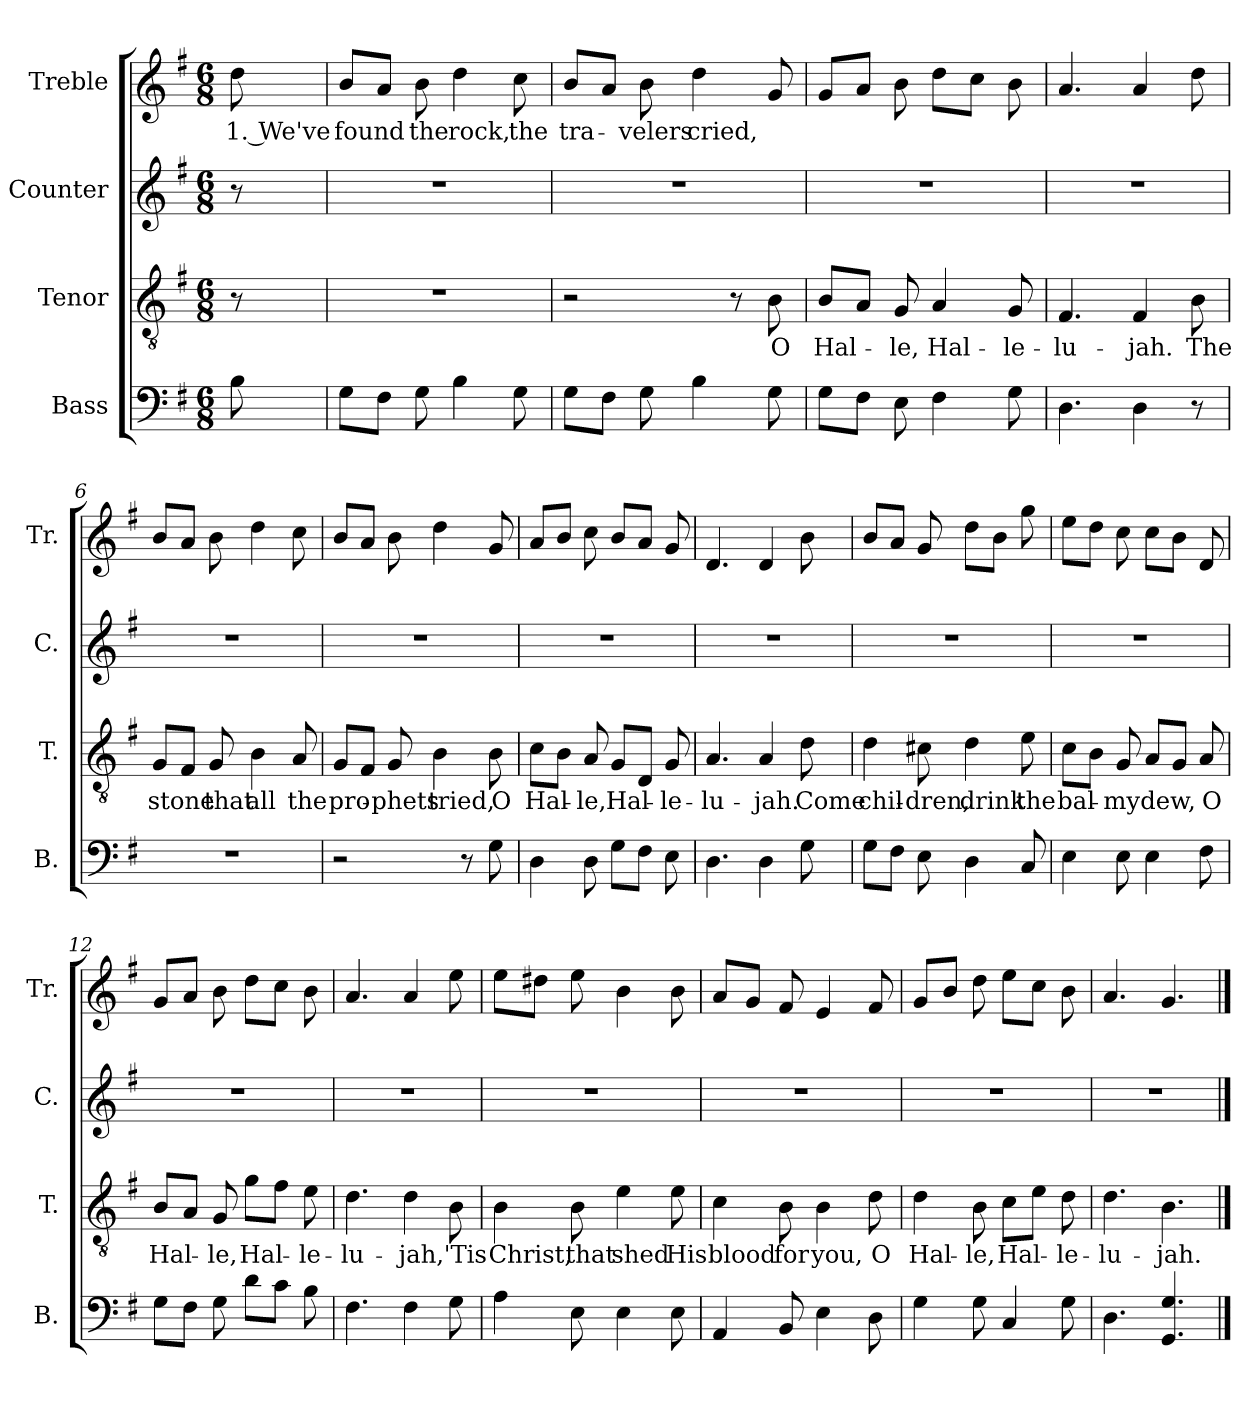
**kern	**kern	**text	**kern	**kern	**text
*part4	*part3	*part3	*part2	*part1	*part1
*staff4	*staff3	*staff3	*staff2	*staff1	*staff1
*I"Bass	*I"Tenor	*	*I"Counter	*I"Treble	*
*I'B.	*I'T.	*	*I'C.	*I'Tr.	*
*clefF4	*clefGv2	*	*clefG2	*clefG2	*
*k[f#]	*k[f#]	*	*k[f#]	*k[f#]	*
*M6/8	*M6/8	*	*M6/8	*M6/8	*
=1	=1	=1	=1	=1	=1
8B\	8r	.	8r	8dd\	1. We've
=2	=2	=2	=2	=2	=2
8G\L	2.r	.	2.r	8b/L	found
8F#\J	.	.	.	8a/J	.
8G\	.	.	.	8b\	the
4B\	.	.	.	4dd\	rock,
8G\	.	.	.	8cc\	the
=3	=3	=3	=3	=3	=3
8G\L	2r	.	2.r	8b/L	tra-
8F#\J	.	.	.	8a/J	.
8G\	.	.	.	8b\	-velers
4B\	.	.	.	4dd\	cried,
.	8r	.	.	.	.
8G\	8B\	O	.	8g/	.
=4	=4	=4	=4	=4	=4
8G\L	8B/L	Hal-	2.r	8g/L	.
8F#\J	8A/J	.	.	8a/J	.
8E\	8G/	-le,	.	8b\	.
4F#\	4A/	Hal-	.	8dd\L	.
.	.	.	.	8cc\J	.
8G\	8G/	-le-	.	8b\	.
=5	=5	=5	=5	=5	=5
4.D\	4.F#/	-lu-	2.r	4.a/	.
4D\	4F#/	-jah.	.	4a/	.
8r	8B\	The	.	8dd\	.
=6	=6	=6	=6	=6	=6
2.r	8G/L	stone	2.r	8b/L	.
.	8F#/J	.	.	8a/J	.
.	8G/	that	.	8b\	.
.	4B\	all	.	4dd\	.
.	8A/	the	.	8cc\	.
=7	=7	=7	=7	=7	=7
2r	8G/L	pro-	2.r	8b/L	.
.	8F#/J	.	.	8a/J	.
.	8G/	-phets	.	8b\	.
.	4B\	tried,	.	4dd\	.
8r	.	.	.	.	.
8G\	8B\	O	.	8g/	.
=8	=8	=8	=8	=8	=8
4D\	8c\L	Hal-	2.r	8a/L	.
.	8B\J	.	.	8b/J	.
8D\	8A/	-le,	.	8cc\	.
8G\L	8G/L	Hal-	.	8b/L	.
8F#\J	8D/J	.	.	8a/J	.
8E\	8G/	-le-	.	8g/	.
=9	=9	=9	=9	=9	=9
4.D\	4.A/	-lu-	2.r	4.d/	.
4D\	4A/	-jah.	.	4d/	.
8G\	8d\	Come	.	8b\	.
=10	=10	=10	=10	=10	=10
8G\L	4d\	chil-	2.r	8b/L	.
8F#\J	.	.	.	8a/J	.
8E\	8c#X\	-dren,	.	8g/	.
4D\	4d\	drink	.	8dd\L	.
.	.	.	.	8b\J	.
8C/	8e\	the	.	8gg\	.
=11	=11	=11	=11	=11	=11
4E\	8c\L	bal-	2.r	8ee\L	.
.	8B\J	.	.	8dd\J	.
8E\	8G/	-my	.	8cc\	.
4E\	8A/L	dew,	.	8cc\L	.
.	8G/J	.	.	8b\J	.
8F#\	8A/	O	.	8d/	.
=12	=12	=12	=12	=12	=12
8G\L	8B/L	Hal-	2.r	8g/L	.
8F#\J	8A/J	.	.	8a/J	.
8G\	8G/	-le,	.	8b\	.
8d\L	8g\L	Hal-	.	8dd\L	.
8c\J	8f#\J	.	.	8cc\J	.
8B\	8e\	-le-	.	8b\	.
=13	=13	=13	=13	=13	=13
4.F#\	4.d\	-lu-	2.r	4.a/	.
4F#\	4d\	-jah,	.	4a/	.
8G\	8B\	'Tis	.	8ee\	.
=14	=14	=14	=14	=14	=14
4A\	4B\	Christ,	2.r	8ee\L	.
.	.	.	.	8dd#X\J	.
8E\	8B\	that	.	8ee\	.
4E\	4e\	shed	.	4b\	.
8E\	8e\	His	.	8b\	.
=15	=15	=15	=15	=15	=15
4AA/	4c\	blood	2.r	8a/L	.
.	.	.	.	8g/J	.
8BB/	8B\	for	.	8f#/	.
4E\	4B\	you,	.	4e/	.
8D\	8d\	O	.	8f#/	.
=16	=16	=16	=16	=16	=16
4G\	4d\	Hal-	2.r	8g/L	.
.	.	.	.	8b/J	.
8G\	8B\	-le,	.	8dd\	.
4C/	8c\L	Hal-	.	8ee\L	.
.	8e\J	.	.	8cc\J	.
8G\	8d\	-le-	.	8b\	.
=17	=17	=17	=17	=17	=17
4.D\	4.d\	-lu-	2.r	4.a/	.
4.GG/ 4.G/	4.B\	-jah.	.	4.g/	.
==	==	==	==	==	==
*-	*-	*-	*-	*-	*-
